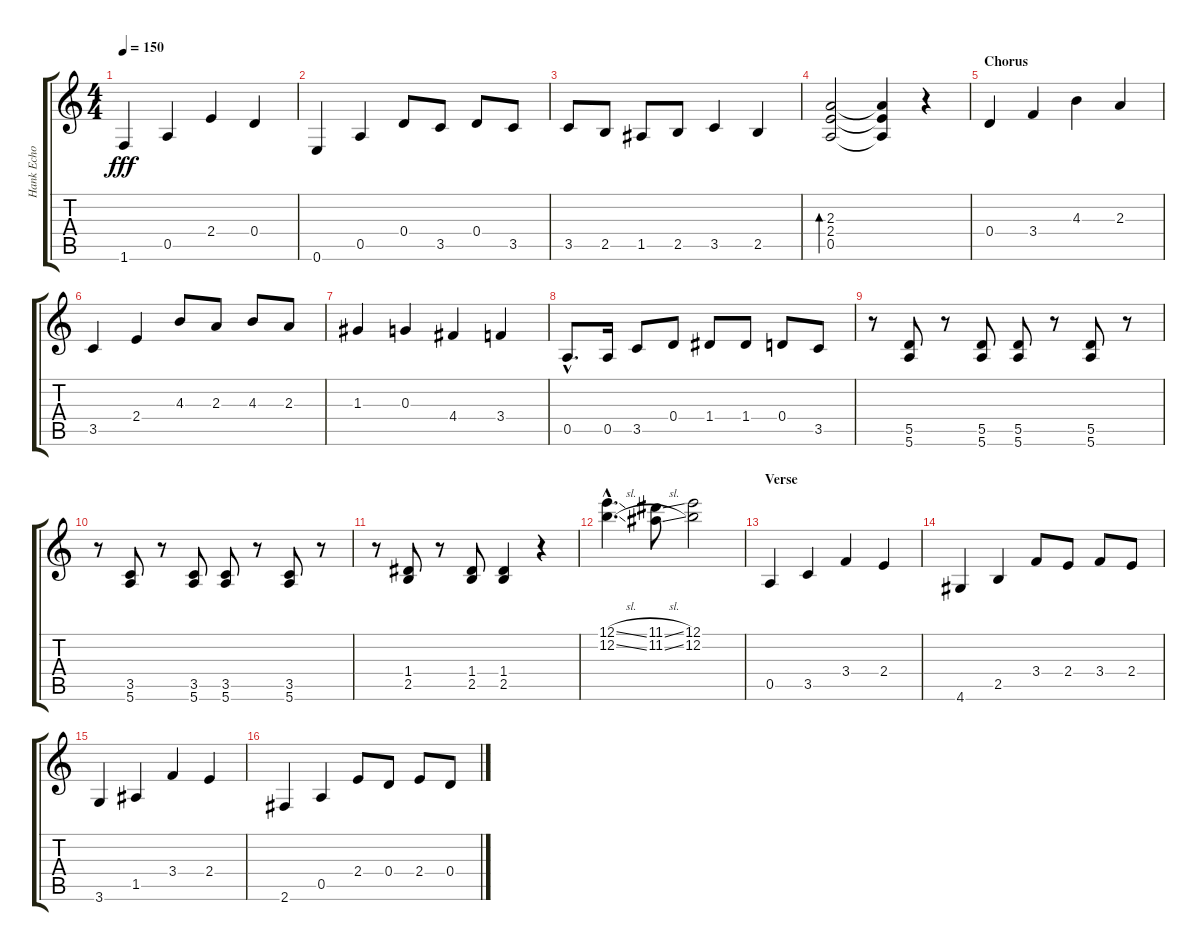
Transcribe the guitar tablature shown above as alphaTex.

\track ("Hank Echo" "Hank Echo") {instrument overdrivenguitar}
\staff {score tabs}
\tuning (E4 B3 G3 D3 A2 E2) {hide}
\ts (4 4)
\tempo 150
\clef g2
\ks c
1.6.4{dy fff} 0.5.4 2.4.4 0.4.4 |
0.6.4 0.5.4 0.4.8 3.5.8 0.4.8 3.5.8 |
3.5.8 2.5.8 1.5.8 2.5.8 3.5.4 2.5.4 |
(2.3 2.4 0.5).2{bd 240 volume 6 instrument overdrivenguitar} (2.3{t} 2.4{t} 0.5{t}).4 r.4 |
\section ("" "Chorus")
0.4.4{volume 8 instrument overdrivenguitar} 3.4.4 4.3.4 2.3.4 |
3.5.4 2.4.4 4.3.8 2.3.8 4.3.8 2.3.8 |
1.3.4 0.3.4 4.4.4 3.4.4 |
0.5{hac}.8{d volume 16 balance 11 instrument electricguitarmuted} 0.5.16 3.5.8 0.4.8 1.4.8 1.4.8 0.4.8 3.5.8 |
r.8 (5.5 5.6).8 r.8 (5.5 5.6).8 (5.5 5.6).8 r.8 (5.5 5.6).8 r.8 |
r.8 (3.5 5.6).8 r.8 (3.5 5.6).8 (3.5 5.6).8 r.8 (3.5 5.6).8 r.8 |
r.8 (1.4 2.5).8 r.8 (1.4 2.5).8 (1.4 2.5).4 r.4 |
(12.1{sl hac} 12.2{sl hac}).4{d volume 16 instrument electricguitarclean} (11.1{sl} 11.2{sl}).8 (12.1 12.2).2 |
\section ("" "Verse")
0.5.4{volume 10 balance 8 instrument overdrivenguitar} 3.5.4 3.4.4 2.4.4 |
4.6.4 2.5.4 3.4.8 2.4.8 3.4.8 2.4.8 |
3.6.4 1.5.4 3.4.4 2.4.4 |
2.6.4 0.5.4 2.4.8 0.4.8 2.4.8 0.4.8
